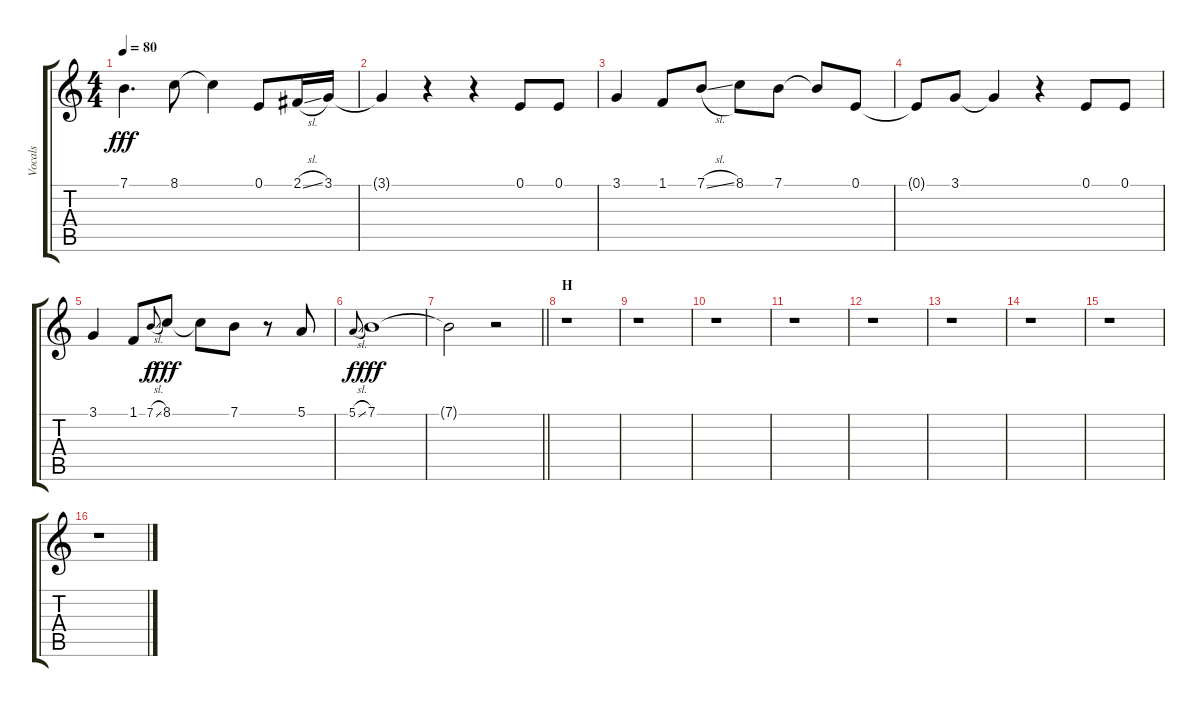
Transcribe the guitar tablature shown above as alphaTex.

\track ("Vocals" "Vocals") {instrument voiceoohs}
\staff {score tabs}
\tuning (E4 B3 G3 D3 A2 E2) {hide}
\ts (4 4)
\tempo 80
\clef g2
\ks c
7.1.4{d dy fff} 8.1.8 8.1{t}.4 0.1.8 2.1{sl}.16 3.1.16 |
3.1{t}.4 r.4 r.4 0.1.8 0.1.8 |
3.1.4 1.1.8 7.1{sl}.8 8.1.8 7.1.8 7.1{t}.8 0.1.8 |
0.1{t}.8 3.1.8 3.1{t}.4 r.4 0.1.8 0.1.8 |
3.1.4 1.1.8 7.1{sl}.8{gr onbeat dy f} 8.1.8{dy fff} 8.1{t}.8 7.1.8 r.8 5.1.8 |
5.1{sl}.8{gr onbeat dy f} 7.1.1{dy fff} |
\barLineRight lightlight
7.1{t}.2 r.2 |
\section ("" "H")
r.1 |
r.1 |
r.1 |
r.1 |
r.1 |
r.1 |
r.1 |
r.1 |
r.1
